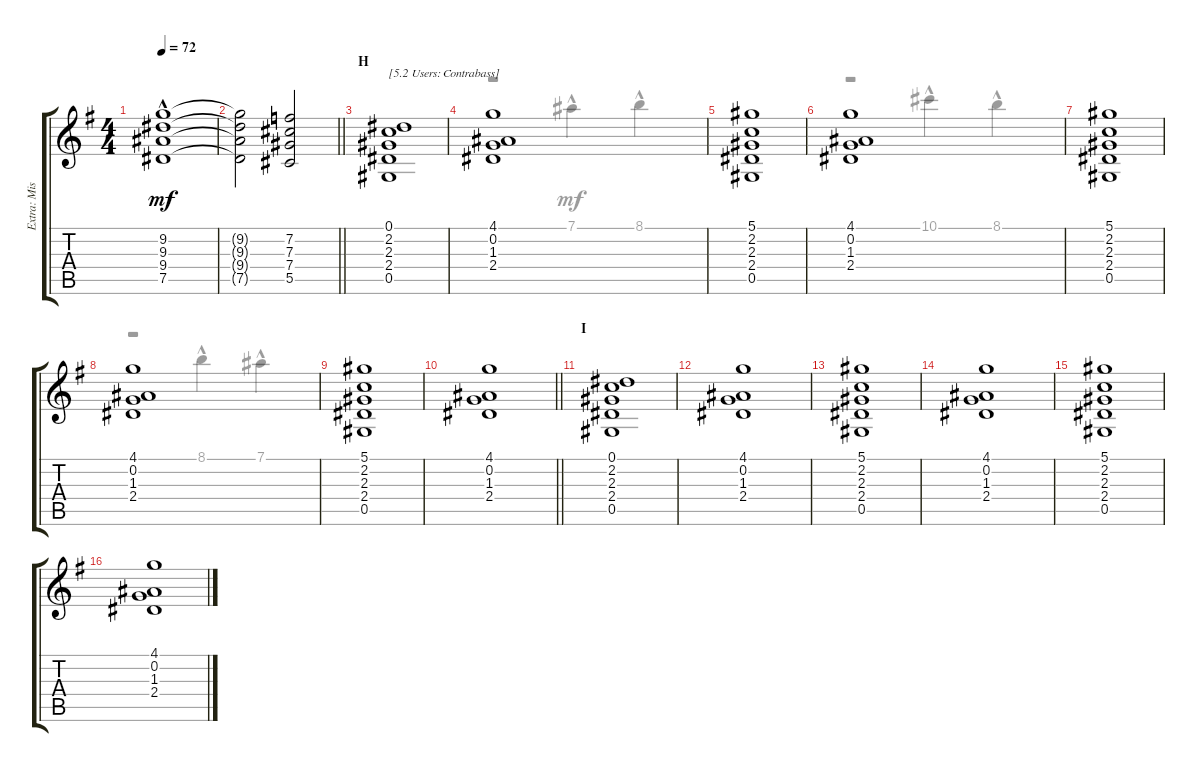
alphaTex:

\track ("Extra: Misc" "Extra: Mis") {instrument contrabass}
\staff {score tabs}
\tuning (Eb4 Bb3 Gb3 Db3 Ab2 Eb2) {hide}
\voice
\ts (4 4)
\tempo 72
\clef g2
\ks g
(9.2{hac} 9.3 9.4 7.5).1{dy mf} |
\barLineRight lightlight
(9.2{t} 9.3{t} 9.4{t} 7.5{t}).2 (7.2 7.3 7.4 5.5).2 |
\section ("" "H")
(0.1 2.2 2.3 2.4 0.5).1{txt "[5.2 Users: Contrabass]" volume 10 instrument contrabass} |
(4.1 0.2 1.3 2.4).1 |
(5.1 2.2 2.3 2.4 0.5).1 |
(4.1 0.2 1.3 2.4).1 |
(5.1 2.2 2.3 2.4 0.5).1 |
(4.1 0.2 1.3 2.4).1 |
(5.1 2.2 2.3 2.4 0.5).1 |
\barLineRight lightlight
(4.1 0.2 1.3 2.4).1 |
\section ("" "I")
(0.1 2.2 2.3 2.4 0.5).1 |
(4.1 0.2 1.3 2.4).1 |
(5.1 2.2 2.3 2.4 0.5).1 |
(4.1 0.2 1.3 2.4).1 |
(5.1 2.2 2.3 2.4 0.5).1 |
(4.1 0.2 1.3 2.4).1
\voice
\clef g2
\ottava regular
\simile none
\ks g
|
\barLineRight lightlight
|
|
r.2 7.1{hac}.4 8.1{hac}.4 |
|
r.2 10.1{hac}.4 8.1{hac}.4 |
|
r.2 8.1{hac}.4 7.1{hac}.4 |
|
\barLineRight lightlight
|
|
|
|
|
|
